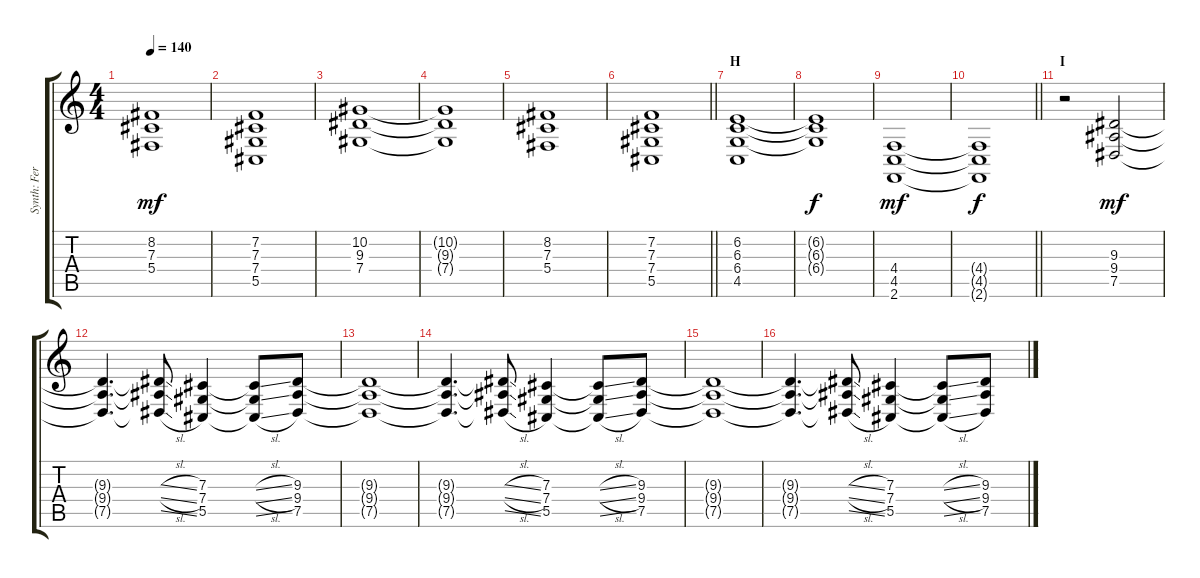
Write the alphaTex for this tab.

\track ("Synth: Ferdy" "Synth: Fer") {instrument sitar}
\staff {score tabs}
\tuning (Eb4 Bb3 Gb3 Db3 Ab2 Eb2) {hide}
\ts (4 4)
\tempo 140
\clef g2
\ks c
(8.2 7.3 5.4).1{dy mf} |
(7.2 7.3 7.4 5.5).1 |
(10.2 9.3 7.4).1 |
(10.2{t} 9.3{t} 7.4{t}).1 |
(8.2 7.3 5.4).1 |
\barLineRight lightlight
(7.2 7.3 7.4 5.5).1 |
\section ("" "H")
(6.2 6.3 6.4 4.5).1 |
(6.2{t} 6.3{t} 6.4{t}).1{dy f} |
(4.4 4.5 2.6).1{dy mf} |
\barLineRight lightlight
(4.4{t} 4.5{t} 2.6{t}).1{dy f} |
\section ("" "I")
r.2 (9.3 9.4 7.5).2{dy mf} |
(9.3{t} 9.4{t} 7.5{t}).4{d} (9.3{sl t} 9.4{sl t} 7.5{sl t}).8 (7.3 7.4 5.5).4{beam merge} (7.3{sl t} 7.4{sl t} 5.5{sl t}).8 (9.3 9.4 7.5).8 |
(9.3{t} 9.4{t} 7.5{t}).1 |
(9.3{t} 9.4{t} 7.5{t}).4{d} (9.3{sl t} 9.4{sl t} 7.5{sl t}).8 (7.3 7.4 5.5).4{beam merge} (7.3{sl t} 7.4{sl t} 5.5{sl t}).8 (9.3 9.4 7.5).8 |
(9.3{t} 9.4{t} 7.5{t}).1 |
(9.3{t} 9.4{t} 7.5{t}).4{d} (9.3{sl t} 9.4{sl t} 7.5{sl t}).8 (7.3 7.4 5.5).4{beam merge} (7.3{sl t} 7.4{sl t} 5.5{sl t}).8 (9.3 9.4 7.5).8
